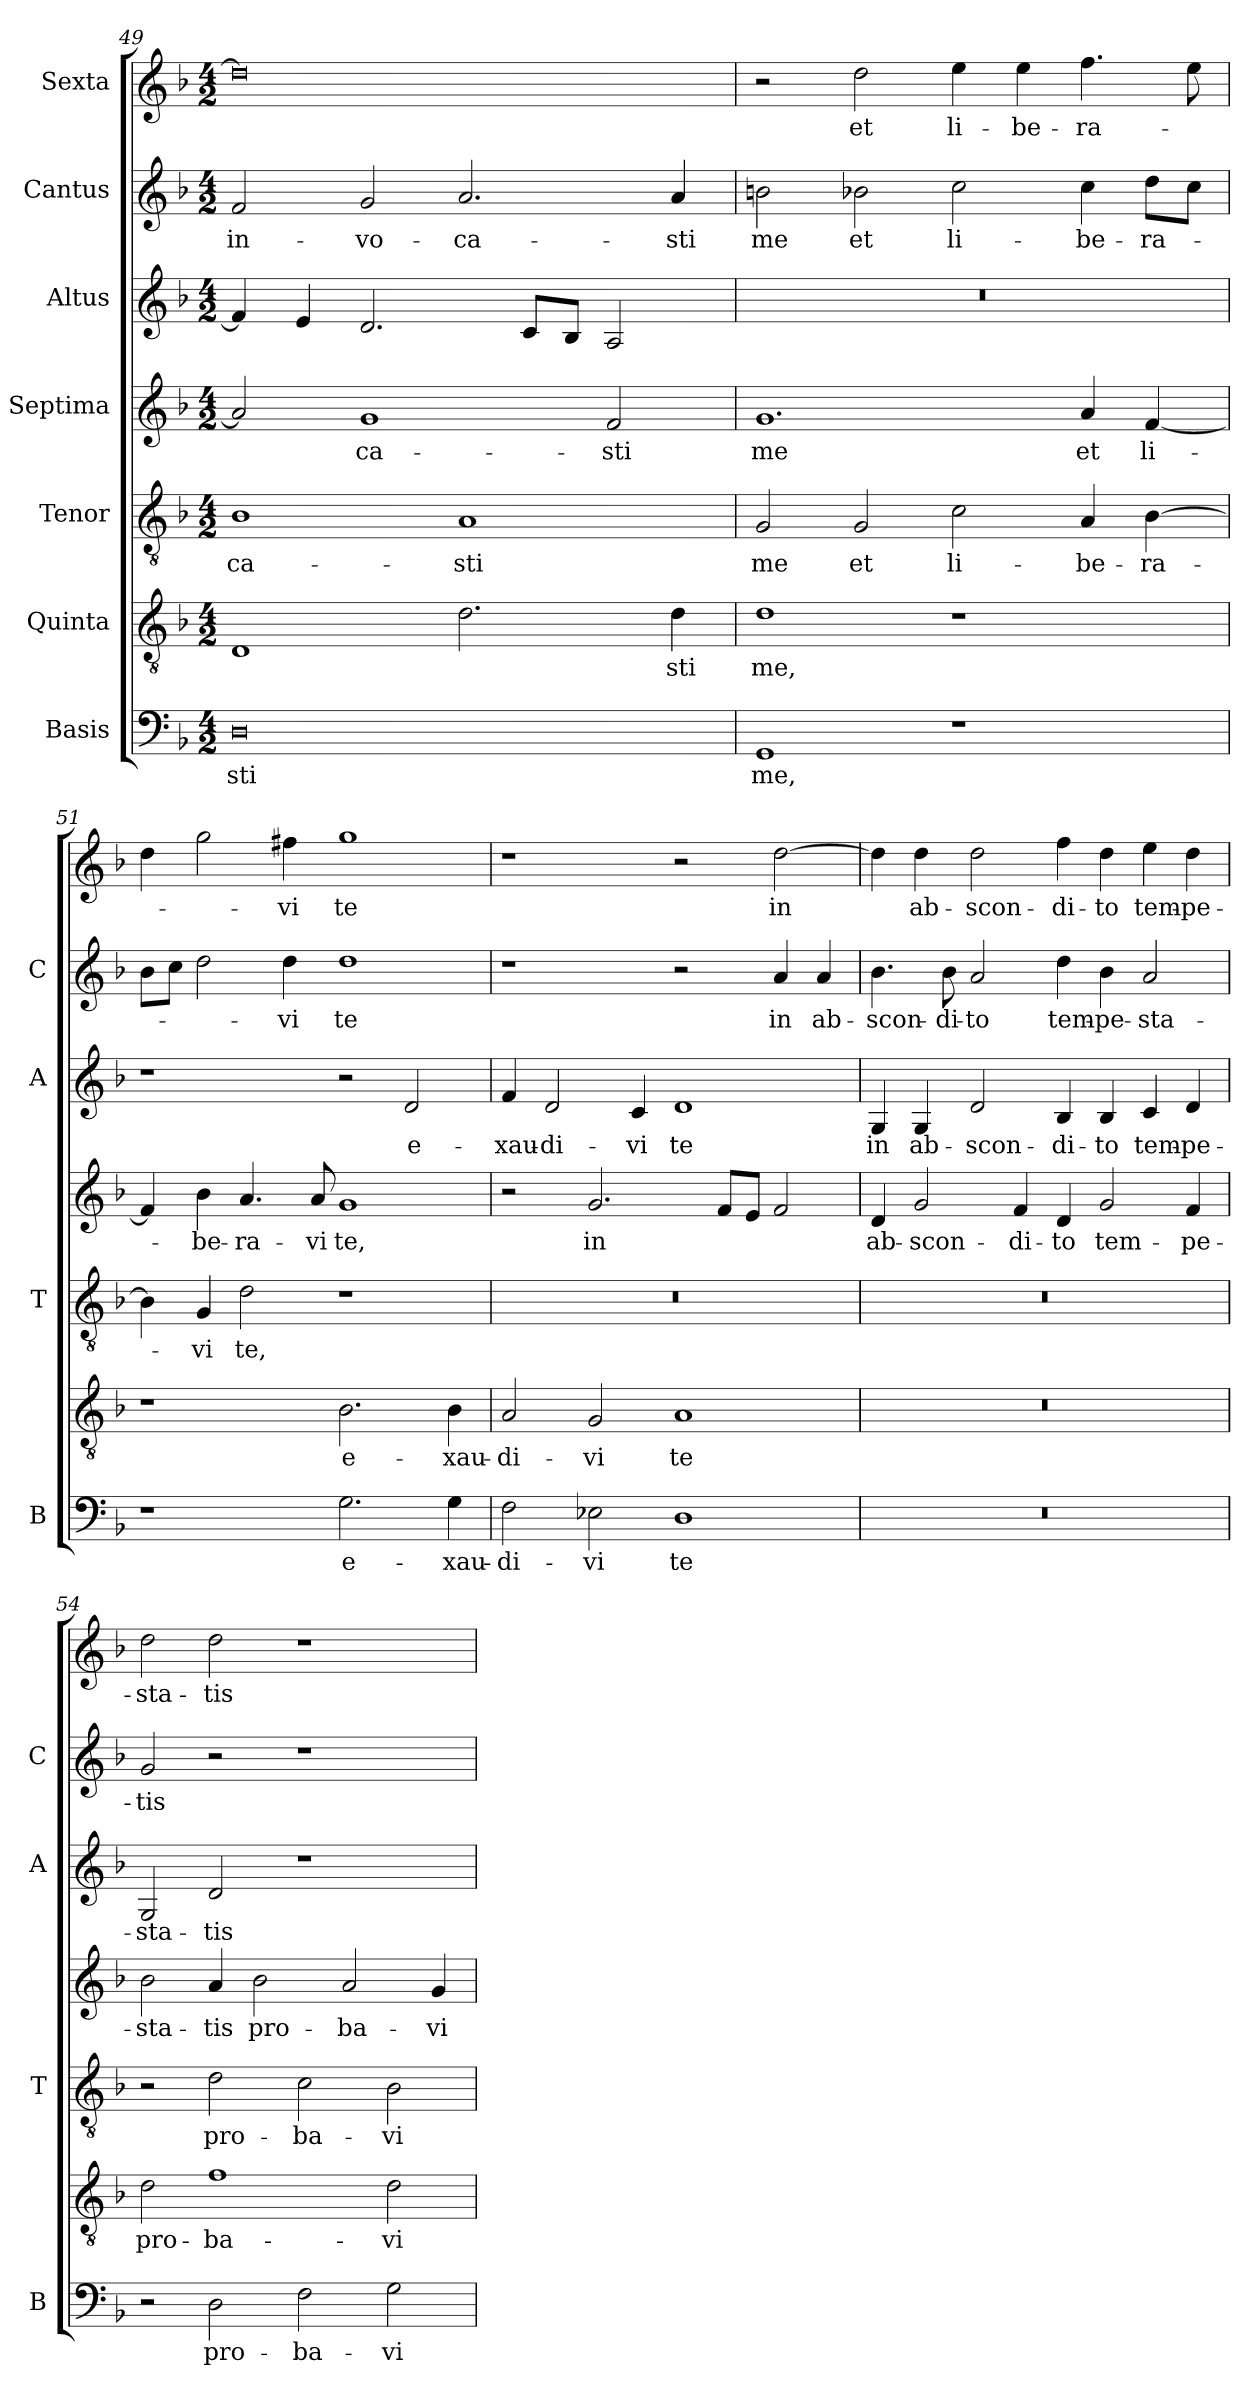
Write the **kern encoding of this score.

**kern	**text	**kern	**text	**kern	**text	**kern	**text	**kern	**text	**kern	**text	**kern	**text
*part7	*part7	*part6	*part6	*part5	*part5	*part4	*part4	*part3	*part3	*part2	*part2	*part1	*part1
*staff7	*staff7	*staff6	*staff6	*staff5	*staff5	*staff4	*staff4	*staff3	*staff3	*staff2	*staff2	*staff1	*staff1
*I"Basis	*	*I"Quinta	*	*I"Tenor	*	*I"Septima	*	*I"Altus	*	*I"Cantus	*	*I"Sexta	*
*I'B	*	*	*	*I'T	*	*	*	*I'A	*	*I'C	*	*	*
*clefF4	*	*clefGv2	*	*clefGv2	*	*clefG2	*	*clefG2	*	*clefG2	*	*clefG2	*
*k[b-]	*	*k[b-]	*	*k[b-]	*	*k[b-]	*	*k[b-]	*	*k[b-]	*	*k[b-]	*
*F:	*	*F:	*	*F:	*	*F:	*	*F:	*	*F:	*	*F:	*
*M4/2	*	*M4/2	*	*M4/2	*	*M4/2	*	*M4/2	*	*M4/2	*	*M4/2	*
=49	=49	=49	=49	=49	=49	=49	=49	=49	=49	=49	=49	=49	=49
!	!LO:LY:b	!	!	!	!LO:LY:b	!	!	!	!	!	!LO:LY:b	!	!
0D	-sti	1D	.	1B-	-ca-	2a/]	.	4f/]	.	2f/	in-	0dd]	.
.	.	.	.	.	.	.	.	4e/	.	.	.	.	.
!	!	!	!	!	!	!	!LO:LY:b	!	!	!	!LO:LY:b	!	!
.	.	.	.	.	.	1g	-ca-	2.d/	.	2g/	-vo-	.	.
!	!	!	!	!	!LO:LY:b	!	!	!	!	!	!LO:LY:b	!	!
.	.	2.d\	.	1A	-sti	.	.	.	.	2.a/	-ca-	.	.
.	.	.	.	.	.	.	.	8c/L	.	.	.	.	.
.	.	.	.	.	.	.	.	8B-/J	.	.	.	.	.
!	!	!	!	!	!	!	!LO:LY:b	!	!	!	!	!	!
.	.	.	.	.	.	2f/	-sti	2A/	.	.	.	.	.
!	!	!	!LO:LY:b	!	!	!	!	!	!	!	!LO:LY:b	!	!
.	.	4d\	-sti	.	.	.	.	.	.	4a/	-sti	.	.
!!LO:LB:g=z
=50	=50	=50	=50	=50	=50	=50	=50	=50	=50	=50	=50	=50	=50
!	!LO:LY:b	!	!LO:LY:b	!	!LO:LY:b	!	!LO:LY:b	!	!	!	!LO:LY:b	!	!
1GG	me,	1d	me,	2G/	me	1.g	me	0r	.	2bn\	me	2r	.
!	!	!	!	!	!LO:LY:b	!	!	!	!	!	!LO:LY:b	!	!LO:LY:b
.	.	.	.	2G/	et	.	.	.	.	2b-X\	et	2dd\	et
!	!	!	!	!	!LO:LY:b	!	!	!	!	!	!LO:LY:b	!	!LO:LY:b
1r	.	1r	.	2c\	li-	.	.	.	.	2cc\	li-	4ee\	li-
!	!	!	!	!	!	!	!	!	!	!	!	!	!LO:LY:b
.	.	.	.	.	.	.	.	.	.	.	.	4ee\	-be-
!	!	!	!	!	!LO:LY:b	!	!LO:LY:b	!	!	!	!LO:LY:b	!	!LO:LY:b
.	.	.	.	4A/	-be-	4a/	et	.	.	4cc\	-be-	4.ff\	-ra-
!	!	!	!	!	!LO:LY:b	!	!LO:LY:b	!	!	!	!LO:LY:b	!	!
.	.	.	.	[4B-\	-ra-	[4f/	li-	.	.	8dd\L	-ra-	.	.
.	.	.	.	.	.	.	.	.	.	8cc\J	.	8ee\	.
=51	=51	=51	=51	=51	=51	=51	=51	=51	=51	=51	=51	=51	=51
1r	.	1r	.	4B-\]	.	4f/]	.	1r	.	8b-\L	.	4dd\	.
.	.	.	.	.	.	.	.	.	.	8cc\J	.	.	.
!	!	!	!	!	!LO:LY:b	!	!LO:LY:b	!	!	!	!	!	!
.	.	.	.	4G/	-vi	4b-\	-be-	.	.	2dd\	.	2gg\	.
!	!	!	!	!	!LO:LY:b	!	!LO:LY:b	!	!	!	!	!	!
.	.	.	.	2d\	te,	4.a/	-ra-	.	.	.	.	.	.
!	!	!	!	!	!	!	!	!	!	!	!LO:LY:b	!	!LO:LY:b
.	.	.	.	.	.	.	.	.	.	4dd\	-vi	4ff#X\	-vi
!	!	!	!	!	!	!	!LO:LY:b	!	!	!	!	!	!
.	.	.	.	.	.	8a/	-vi	.	.	.	.	.	.
!	!LO:LY:b	!	!LO:LY:b	!	!	!	!LO:LY:b	!	!	!	!LO:LY:b	!	!LO:LY:b
2.G\	e-	2.B-\	e-	1r	.	1g	te,	2r	.	1dd	te	1gg	te
!	!	!	!	!	!	!	!	!	!LO:LY:b	!	!	!	!
.	.	.	.	.	.	.	.	2d/	e-	.	.	.	.
!	!LO:LY:b	!	!LO:LY:b	!	!	!	!	!	!	!	!	!	!
4G\	-xau-	4B-\	-xau-	.	.	.	.	.	.	.	.	.	.
=52	=52	=52	=52	=52	=52	=52	=52	=52	=52	=52	=52	=52	=52
!	!LO:LY:b	!	!LO:LY:b	!	!	!	!	!	!LO:LY:b	!	!	!	!
2F\	-di-	2A/	-di-	0r	.	2r	.	4f/	-xau-	1r	.	1r	.
!	!	!	!	!	!	!	!	!	!LO:LY:b	!	!	!	!
.	.	.	.	.	.	.	.	2d/	-di-	.	.	.	.
!	!LO:LY:b	!	!LO:LY:b	!	!	!	!LO:LY:b	!	!	!	!	!	!
2E-X\	-vi	2G/	-vi	.	.	2.g/	in	.	.	.	.	.	.
!	!	!	!	!	!	!	!	!	!LO:LY:b	!	!	!	!
.	.	.	.	.	.	.	.	4c/	-vi	.	.	.	.
!	!LO:LY:b	!	!LO:LY:b	!	!	!	!	!	!LO:LY:b	!	!	!	!
1D	te	1A	te	.	.	.	.	1d	te	2r	.	2r	.
.	.	.	.	.	.	8f/L	.	.	.	.	.	.	.
.	.	.	.	.	.	8e/J	.	.	.	.	.	.	.
!	!	!	!	!	!	!	!	!	!	!	!LO:LY:b	!	!LO:LY:b
.	.	.	.	.	.	2f/	.	.	.	4a/	in	[2dd\	in
!	!	!	!	!	!	!	!	!	!	!	!LO:LY:b	!	!
.	.	.	.	.	.	.	.	.	.	4a/	ab-	.	.
=53	=53	=53	=53	=53	=53	=53	=53	=53	=53	=53	=53	=53	=53
!	!	!	!	!	!	!	!LO:LY:b	!	!LO:LY:b	!	!LO:LY:b	!	!
0r	.	0r	.	0r	.	4d/	ab-	4G/	in	4.b-\	-scon-	4dd\]	.
!	!	!	!	!	!	!	!LO:LY:b	!	!LO:LY:b	!	!	!	!LO:LY:b
.	.	.	.	.	.	2g/	-scon-	4G/	ab-	.	.	4dd\	ab-
!	!	!	!	!	!	!	!	!	!	!	!LO:LY:b	!	!
.	.	.	.	.	.	.	.	.	.	8b-\	-di-	.	.
!	!	!	!	!	!	!	!	!	!LO:LY:b	!	!LO:LY:b	!	!LO:LY:b
.	.	.	.	.	.	.	.	2d/	-scon-	2a/	-to	2dd\	-scon-
!	!	!	!	!	!	!	!LO:LY:b	!	!	!	!	!	!
.	.	.	.	.	.	4f/	-di-	.	.	.	.	.	.
!	!	!	!	!	!	!	!LO:LY:b	!	!LO:LY:b	!	!LO:LY:b	!	!LO:LY:b
.	.	.	.	.	.	4d/	-to	4B-/	-di-	4dd\	tem-	4ff\	-di-
!	!	!	!	!	!	!	!LO:LY:b	!	!LO:LY:b	!	!LO:LY:b	!	!LO:LY:b
.	.	.	.	.	.	2g/	tem-	4B-/	-to	4b-\	-pe-	4dd\	-to
!	!	!	!	!	!	!	!	!	!LO:LY:b	!	!LO:LY:b	!	!LO:LY:b
.	.	.	.	.	.	.	.	4c/	tem-	2a/	-sta-	4ee\	tem-
!	!	!	!	!	!	!	!LO:LY:b	!	!LO:LY:b	!	!	!	!LO:LY:b
.	.	.	.	.	.	4f/	-pe-	4d/	-pe-	.	.	4dd\	-pe-
!!LO:PB:g=z
=54	=54	=54	=54	=54	=54	=54	=54	=54	=54	=54	=54	=54	=54
!	!	!	!LO:LY:b	!	!	!	!LO:LY:b	!	!LO:LY:b	!	!LO:LY:b	!	!LO:LY:b
2r	.	2d\	pro-	2r	.	2b-\	-sta-	2G/	-sta-	2g/	-tis	2dd\	-sta-
!	!LO:LY:b	!	!LO:LY:b	!	!LO:LY:b	!	!LO:LY:b	!	!LO:LY:b	!	!	!	!LO:LY:b
2D\	pro-	1f	-ba-	2d\	pro-	4a/	-tis	2d/	-tis	2r	.	2dd\	-tis
!	!	!	!	!	!	!	!LO:LY:b	!	!	!	!	!	!
.	.	.	.	.	.	2b-\	pro-	.	.	.	.	.	.
!	!LO:LY:b	!	!	!	!LO:LY:b	!	!	!	!	!	!	!	!
2F\	-ba-	.	.	2c\	-ba-	.	.	1r	.	1r	.	1r	.
!	!	!	!	!	!	!	!LO:LY:b	!	!	!	!	!	!
.	.	.	.	.	.	2a/	-ba-	.	.	.	.	.	.
!	!LO:LY:b	!	!LO:LY:b	!	!LO:LY:b	!	!	!	!	!	!	!	!
2G\	-vi	2d\	-vi	2B-\	-vi	.	.	.	.	.	.	.	.
!	!	!	!	!	!	!	!LO:LY:b	!	!	!	!	!	!
.	.	.	.	.	.	4g/	-vi	.	.	.	.	.	.
=	=	=	=	=	=	=	=	=	=	=	=	=	=
*-	*-	*-	*-	*-	*-	*-	*-	*-	*-	*-	*-	*-	*-
